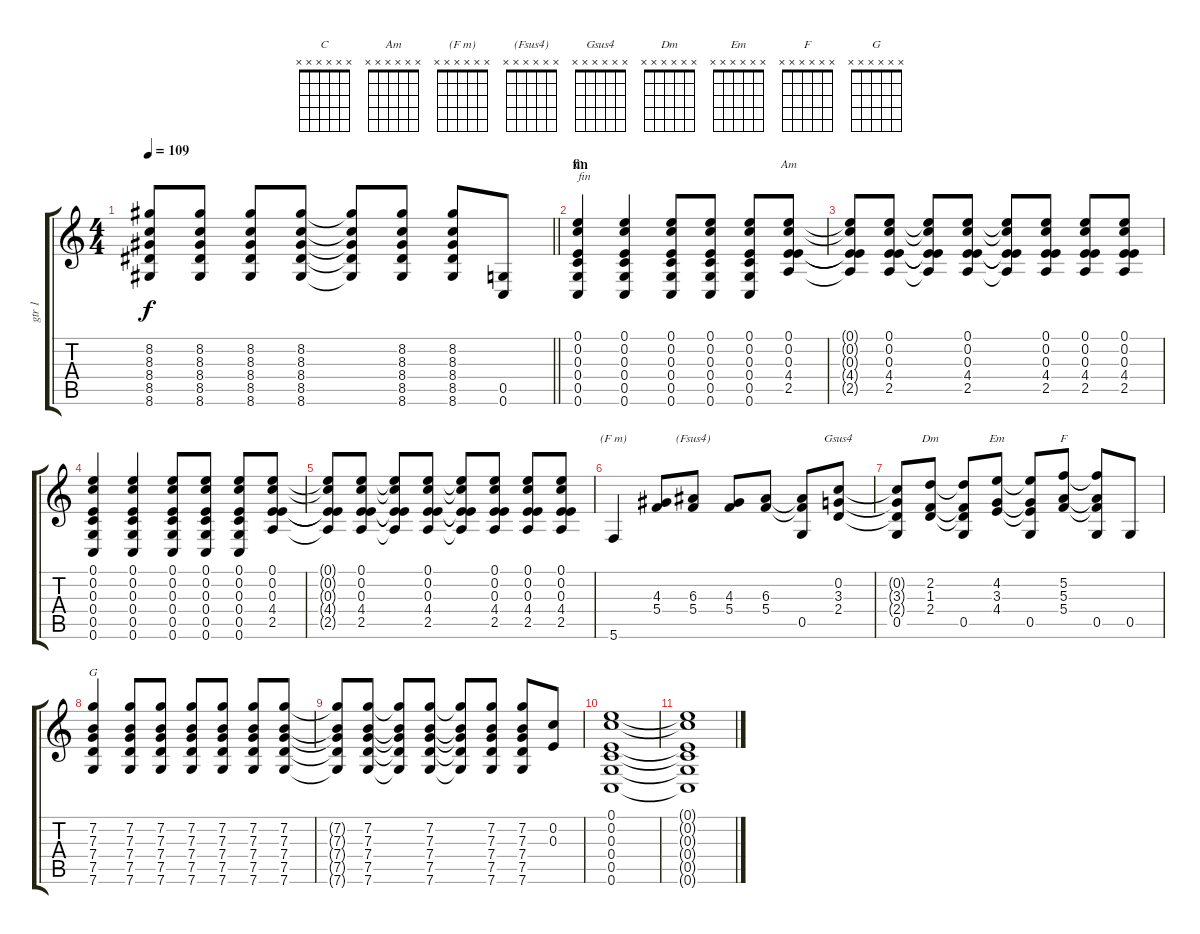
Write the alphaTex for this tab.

\track ("gtr 1" "gtr 1") {instrument acousticguitarsteel}
\staff {score tabs}
\tuning (E4 C4 E3 C3 G2 C2) {hide}
\chord ("C" x x x x x x)
\chord ("Am" x x x x x x)
\chord ("(F m)" x x x x x x)
\chord ("(Fsus4)" x x x x x x)
\chord ("Gsus4" x x x x x x)
\chord ("Dm" x x x x x x)
\chord ("Em" x x x x x x)
\chord ("F" x x x x x x)
\chord ("G" x x x x x x)
\ts (4 4)
\tempo 109
\clef g2
\barLineRight lightlight
\ks c
(8.2{t} 8.3{t} 8.4{t} 8.5{t} 8.6{t}).8{dy f} (8.2 8.3 8.4 8.5 8.6).8 (8.2 8.3 8.4 8.5 8.6).8 (8.2 8.3 8.4 8.5 8.6).8 (8.2{t} 8.3{t} 8.4{t} 8.5{t} 8.6{t}).8 (8.2 8.3 8.4 8.5 8.6).8 (8.2 8.3 8.4 8.5 8.6).8 (0.5 0.6).8 |
\section ("" "fin")
(0.1 0.2 0.3 0.4 0.5 0.6).4{ch "C" txt "fin"} (0.1 0.2 0.3 0.4 0.5 0.6).4 (0.1 0.2 0.3 0.4 0.5 0.6).8 (0.1 0.2 0.3 0.4 0.5 0.6).8 (0.1 0.2 0.3 0.4 0.5 0.6).8 (0.1 0.2 0.3 4.4 2.5).8{ch "Am"} |
(0.1{t} 0.2{t} 0.3{t} 4.4{t} 2.5{t}).8 (0.1 0.2 0.3 4.4 2.5).8 (0.1{t} 0.2{t} 0.3{t} 4.4{t} 2.5{t}).8 (0.1 0.2 0.3 4.4 2.5).8 (0.1{t} 0.2{t} 0.3{t} 4.4{t} 2.5{t}).8 (0.1 0.2 0.3 4.4 2.5).8 (0.1 0.2 0.3 4.4 2.5).8 (0.1 0.2 0.3 4.4 2.5).8 |
(0.1 0.2 0.3 0.4 0.5 0.6).4 (0.1 0.2 0.3 0.4 0.5 0.6).4 (0.1 0.2 0.3 0.4 0.5 0.6).8 (0.1 0.2 0.3 0.4 0.5 0.6).8 (0.1 0.2 0.3 0.4 0.5 0.6).8 (0.1 0.2 0.3 4.4 2.5).8 |
(0.1{t} 0.2{t} 0.3{t} 4.4{t} 2.5{t}).8 (0.1 0.2 0.3 4.4 2.5).8 (0.1{t} 0.2{t} 0.3{t} 4.4{t} 2.5{t}).8 (0.1 0.2 0.3 4.4 2.5).8 (0.1{t} 0.2{t} 0.3{t} 4.4{t} 2.5{t}).8 (0.1 0.2 0.3 4.4 2.5).8 (0.1 0.2 0.3 4.4 2.5).8 (0.1 0.2 0.3 4.4 2.5).8 |
5.6.4{ch "(F m)"} (4.3 5.4).8 (6.3 5.4).8{ch "(Fsus4)"} (4.3 5.4).8 (6.3 5.4).8 (6.3{t} 5.4{t} 0.5).8 (0.2 3.3 2.4).8{ch "Gsus4"} |
(0.2{t} 3.3{t} 2.4{t} 0.5).8 (2.2 1.3 2.4).8{ch "Dm"} (2.2{t} 1.3{t} 2.4{t} 0.5).8 (4.2 3.3 4.4).8{ch "Em"} (4.2{t} 3.3{t} 4.4{t} 0.5).8 (5.2 5.3 5.4).8{ch "F"} (5.2{t} 5.3{t} 5.4{t} 0.5).8 0.5.8 |
(7.2 7.3 7.4 7.5 7.6).4{ch "G"} (7.2 7.3 7.4 7.5 7.6).8 (7.2 7.3 7.4 7.5 7.6).8 (7.2 7.3 7.4 7.5 7.6).8 (7.2 7.3 7.4 7.5 7.6).8 (7.2 7.3 7.4 7.5 7.6).8 (7.2 7.3 7.4 7.5 7.6).8 |
(7.2{t} 7.3{t} 7.4{t} 7.5{t} 7.6{t}).8 (7.2 7.3 7.4 7.5 7.6).8 (7.2{t} 7.3{t} 7.4{t} 7.5{t} 7.6{t}).8 (7.2 7.3 7.4 7.5 7.6).8 (7.2{t} 7.3{t} 7.4{t} 7.5{t} 7.6{t}).8 (7.2 7.3 7.4 7.5 7.6).8 (7.2 7.3 7.4 7.5 7.6).8 (0.2 0.3).8 |
(0.1 0.2 0.3 0.4 0.5 0.6).1 |
(0.1{t} 0.2{t} 0.3{t} 0.4{t} 0.5{t} 0.6{t}).1
